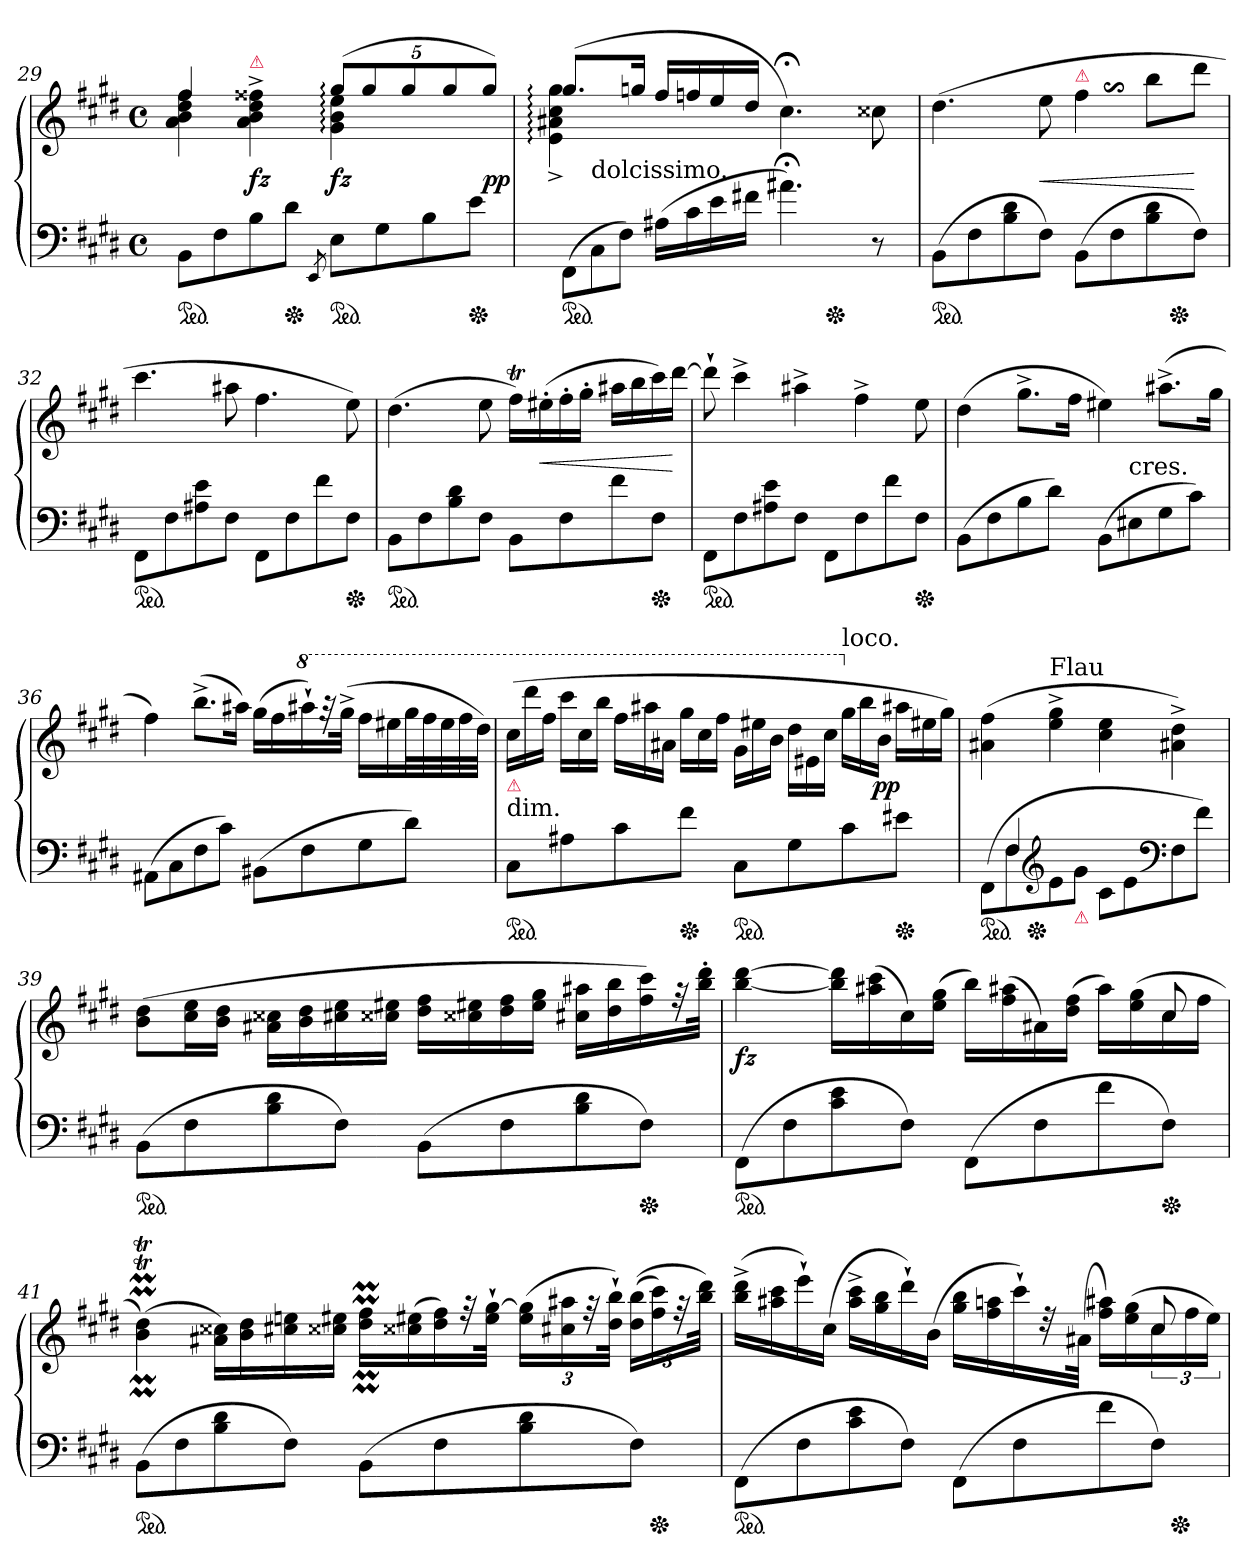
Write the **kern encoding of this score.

**kern	**kern	**dynam
*part1	*part1	*part1
*staff2	*staff1	*staff1/2
*clefF4	*clefG2	*
*k[f#c#g#d#]	*k[f#c#g#d#]	*
*M4/4	*M4/4	*
*met(c)	*met(c)	*
=29	=29	=29
*	*^	*
*ped	*	*	*
8BBL	4ff#	4a 4b 4dd# 4ff#	.
8F#	.	.	.
!	!LO:TX:a:color=crimson:t=⚠	!	!
8B	4ryy	4a^ 4b^ 4dd#^ 4ff##X^	fz
*Xped	*	*	*
8d#J	.	.	.
8qEE/	.	.	.
*ped	*	*	*
8EL	(<10gg#:L	4g#: 4b: 4ee:	fz
.	10gg#	.	.
8G#	.	.	.
.	10gg#	.	.
8B	.	4ryy	.
.	10gg#	.	.
*Xped	*	*	*
8eJ	.	.	.
.	10gg#J)	.	pp
*	*v	*v	*
=30	=30	=30
*Xtuplet	*	*
*	*^	*
*ped	*	*	*
*	*	*^	*
(12FF#\L	(>8.gg#:L	4e:^>\ 4a#X:^>\ 4cc#:^>\ 4gg#:^>\	2ryy	.
!LO:TX:a:t=dolcissimo.	!	!	!	!
12C#	.	.	.	.
12F#J)	.	.	.	.
.	16ggnJk	.	.	.
(16A#XLL	16ff#/LL	2.ryy	.	.
16c#	16ffn	.	.	.
16e	16ee	.	.	.
16f#XJJ	16dd#JJ	.	.	.
4.a#X;<)	4.cc#;<)	.	8.ryy	.
*Xped	*	*	*	*
.	.	.	4ryy	.
8r	8cc##X	.	.	.
.	.	.	16ryy	.
=31	=31	=31	=31	=31
!	!LO:TX:b:t=expr.	!	!	!
*	*v	*v	*v	*
*ped	*	*
*	*^	*
(>8BBL	(>4.dd#	2ryy	.
8F#	.	.	.
8B 8d#	.	.	.
8F#J)	8ee	.	<
!	!LO:TX:a:color=crimson:t=⚠	!	!
(>8BBL	4ff#$SS	4ryy	.
8F#	.	.	.
8B 8d#	8bbL	16ryy	.
*Xped	*	*	*
.	.	8.ryy	.
8F#J)	8ddd#J	.	[
*	*v	*v	*
=32	=32	=32
*ped	*	*
8FF#L	4.ccc#	.
8F#	.	.
8A#X 8e	.	.
8F#J	8aa#X	.
8FF#L	4.ff#	.
8F#	.	.
8f#	.	.
*Xped	*	*
8F#J	8ee)	.
=33	=33	=33
*ped	*	*
8BBL	(>4.dd#	.
8F#	.	.
8B 8d#	.	.
8F#J	8ee	.
8BBL	16ff#TLL)	.
.	(>16ee#X'	<
8F#	16ff#'	.
.	16gg#'JJ	.
8f#	16aa#XLL	.
.	16bb	.
*Xped	*	*
8F#J	16ccc#)	.
.	[16ddd#JJ	[
=34	=34	=34
*ped	*	*
8FF#L	8ddd#`]	.
8F#	4ccc#^	.
8A#X 8e	.	.
8F#J	4aa#X^	.
8FF#L	.	.
8F#	4ff#^	.
8f#	.	.
*Xped	*	*
8F#J	8ee	.
=35	=35	=35
*	*^	*
(>8BBL	(>4dd#	2ryy	.
8F#	.	.	.
8B	8.gg#^<L	.	.
8d#J)	.	.	.
.	16ff#Jk	.	.
(>8BBL	4ee#X)	8ryy	.
!	!	!LO:TX:c:t=cres.	!
8E#X	.	4.ryy	.
8G#	(>8.aa#X^<L	.	.
8c#J)	.	.	.
.	16gg#Jk	.	.
*	*v	*v	*
=36	=36	=36
(>8AA#XL	4ff#)	.
8C#	.	.
8F#	(>8.bb^<L	.
8c#J)	.	.
.	16aa#XJk)	.
(>8BB#XL	(>16gg#LL	.
.	16ff#	.
*	*8va	*
8F#	16aaa#X`)	.
.	32rggg	.
.	(>32ggg#^<JJk	.
8G#	16fff#LL	.
.	16eee#X	.
*	*Xtuplet	*
8d#J)	40ggg#L	.
.	40fff#	.
.	40eee#	.
.	40fff#	.
.	40ddd#JJJ)	.
=37	=37	=37
!	!LO:TX:c:t=dim.	!
!	!LO:TX:b:color=crimson:t=⚠	!
*ped	*	*
8C#L	(>24ccc#LL	.
.	24dddd#	.
.	24fff#JJ	.
8A#X	24cccc#LL	.
.	24ccc#	.
.	24bbbJJ	.
8c#	24fff#LL	.
.	24aaa#X	.
.	24aa#XJJ	.
*Xped	*	*
8f#J	24ggg#LL	.
.	24ccc#	.
.	24fff#JJ	.
*ped	*	*
8C#L	24gg#LL	.
.	24eee#X	.
.	24bbJJ	.
8G#	24ddd#\LL	.
.	24ee#X	.
.	24ccc#JJ	.
*	*X8va	*
!	!LO:TX:a:t=loco.	!
8c#	24gg#LL	.
.	24bb	.
.	24bJJ	pp
*Xped	*	*
8e#XJ	24aa#XLL	.
.	24ee#X	.
.	24gg#JJ)	.
=38	=38	=38
*^	*	*
*ped	*	*	*
*	*	*^	*
8ryy	(>8FF#L	(>4a#X 4ff#	8.ryy	.
4F#	8F#	.	.	.
*Xped	*	*	*	*
.	.	.	2ryy	.
*clefG2	*	*	*	*
!	!	!LO:TX:a:t=Flau	!	!
.	8e	4ee!^< 4gg#!^<	.	.
!LO:TX:b:color=crimson:t=⚠	!	!	!	!
8ryy	8g#J	.	.	.
2ryy	8c#L	4cc#! 4ee!	.	.
.	8e	.	.	.
.	.	.	4ryy	.
*clefF4	*	*	*	*
.	8F#	4a#X!^< 4dd#!^<)	.	.
.	8f#J)	.	.	.
.	.	.	16ryy	.
*v	*v	*	*	*
*	*v	*v	*
=39	=39	=39
*ped	*	*
(>8BBL	(>8b 8dd#L	.
8F#	16cc# 16eeL	.
.	16b 16dd#JJ	.
8B 8d#	16a#X 16cc##XLL	.
.	16b 16dd#	.
8F#J)	16cc#X 16ee	.
.	16cc##X 16ee#XJJ	.
(>8BBL	16dd# 16ff#LL	.
.	16cc##X 16ee#X	.
8F#	16dd# 16ff#	.
.	16ee# 16gg#JJ	.
8B 8d#	16cc#X 16aa#XLL	.
.	16dd# 16bb	.
*Xped	*	*
8F#J)	16ff# 16ccc#)	.
.	32rff	.
.	32bb' 32ddd#'JJk	.
=40	=40	=40
*	*^	*
*ped	*	*	*
(>8FF#L	2.ryy	[4bb [4ddd#	fz
8F#	.	.	.
8c# 8e	.	16bb] 16ddd#]LL	.
.	.	(>16aa#X 16ccc#	.
8F#J)	.	16cc#)	.
.	.	(>16ee 16gg#JJ	.
(>8FF#L	.	16bbLL)	.
.	.	(>16ff# 16aa#X	.
8F#	.	16a#X)	.
.	.	(>16dd# 16ff#JJ	.
8f#	8ryy	16aa#LL)	.
.	.	(>16ee 16gg#	.
*Xped	*	*	*
8F#J)	8cc#	16cc#	.
.	.	16ff#JJ	.
=41	=41	=41	=41
!	!LO:TX:a:color=crimson:t=⚠	!	!
*	*v	*v	*
*ped	*	*
(>8BBL	(>4bTM 4dd#TM)	.
8F#	.	.
8B 8d#	16a#X 16cc##XLL)	.
.	16b 16dd#	.
8F#J)	16cc#X 16ee	.
.	16cc##X 16ee#XJJ	.
(>8BBL	16dd#M 16ff#MLL	.
.	(>16cc##X 16ee#X	.
8F#	16dd# 16ff#)	.
.	32rff	.
.	32ee#` [32gg#`JJk	.
*	*tuplet	*
8B 8d#	(>24ee# 24gg#]LL	.
.	24cc#X 24aa#X	.
.	48rff	.
.	48dd#` 48bb`JJk)	.
8F#J)	((>24dd# 24bbLL	.
*Xped	*	*
.	24ff# 24ccc#)	.
.	48rff	.
.	48bb 48ddd#JJk)	.
=42	=42	=42
*	*^	*
*ped	*	*	*
(>8FF#L	2.ryy	(>16bb^< 16ddd#^<LL	.
.	.	16aa#X 16ccc#	.
8F#	.	16eee`)	.
.	.	(>16cc#JJ	.
8c# 8e	.	16aa#^< 16ccc#^<LL	.
.	.	16gg# 16bb	.
8F#J)	.	16ddd#`)	.
.	.	(>16bJJ	.
(>8FF#L	.	16gg# 16bbLL	.
.	.	16ff# 16aan	.
8F#	.	16ccc#`)	.
.	.	32rdd	.
.	.	(>32a#XJJk	.
8f#	8ryy	16ff# 16aa#XLL)	.
.	.	(>16ee 16gg#	.
8F#J)	8cc#	24cc#	.
*Xped	*	*	*
.	.	24ff#	.
.	.	24eeJJ)	.
*	*v	*v	*
=	=	=
*-	*-	*-
